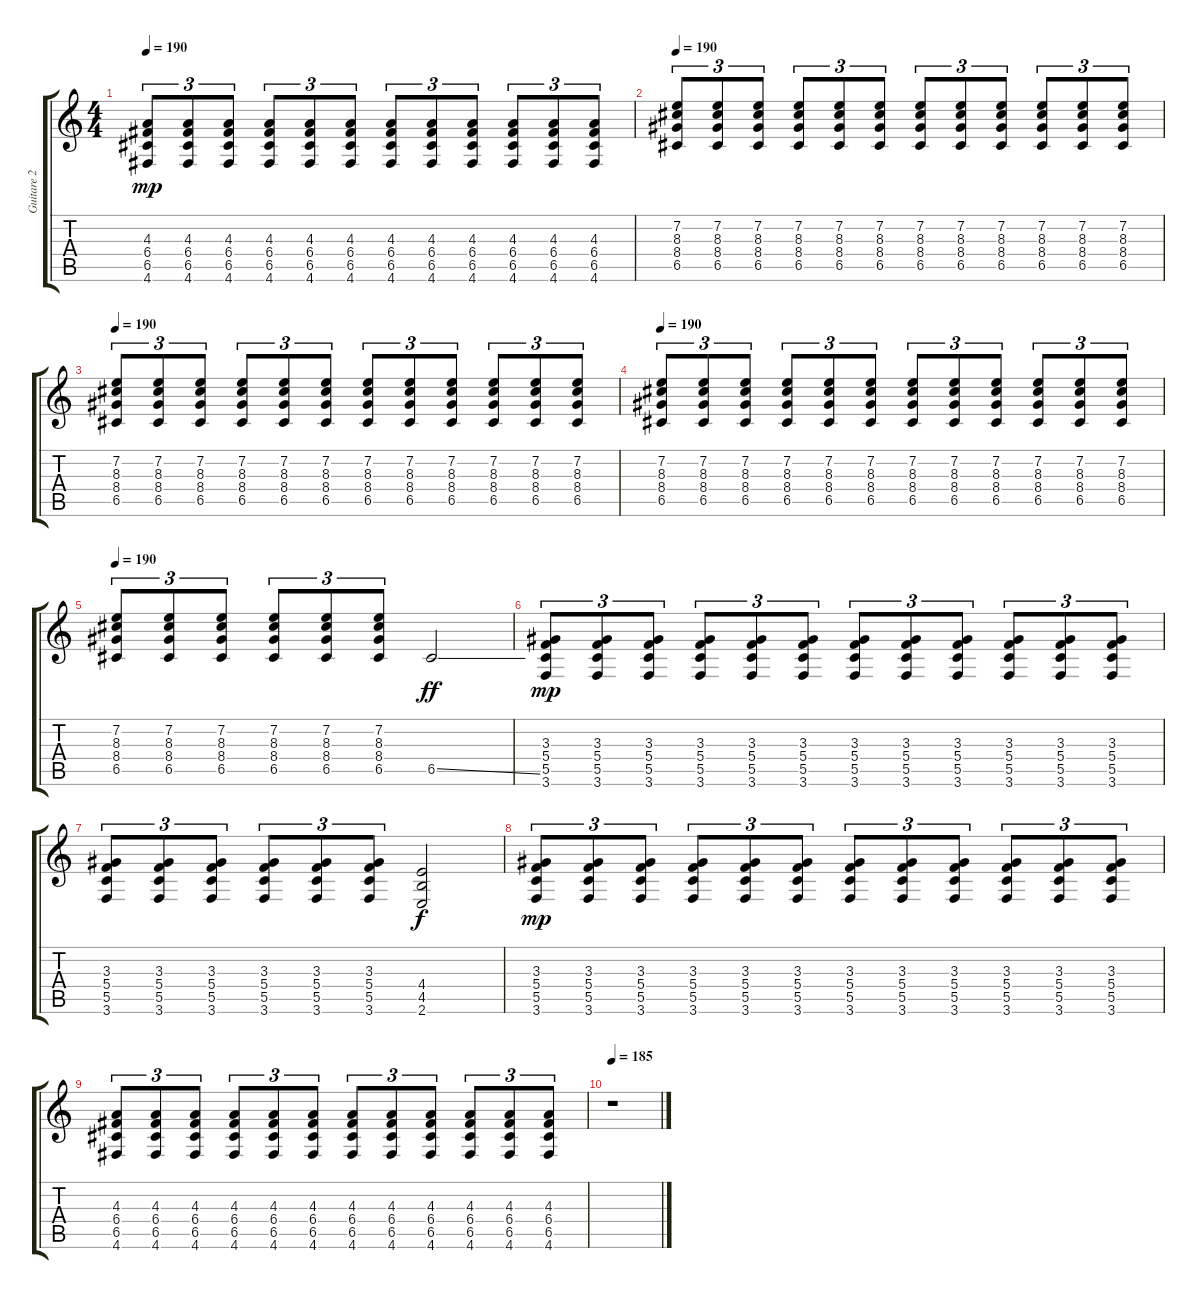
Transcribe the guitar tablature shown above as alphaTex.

\track ("Guitare 2" "Guitare 2") {instrument overdrivenguitar}
\staff {score tabs}
\tuning (D4 A3 F3 C3 G2 D2) {hide}
\ts (4 4)
\tempo 190
\clef g2
\ks c
(4.3 6.4 6.5 4.6).8{tu (3 2) dy mp} (4.3 6.4 6.5 4.6).8{tu (3 2)} (4.3 6.4 6.5 4.6).8{tu (3 2)} (4.3 6.4 6.5 4.6).8{tu (3 2)} (4.3 6.4 6.5 4.6).8{tu (3 2)} (4.3 6.4 6.5 4.6).8{tu (3 2)} (4.3 6.4 6.5 4.6).8{tu (3 2)} (4.3 6.4 6.5 4.6).8{tu (3 2)} (4.3 6.4 6.5 4.6).8{tu (3 2)} (4.3 6.4 6.5 4.6).8{tu (3 2)} (4.3 6.4 6.5 4.6).8{tu (3 2)} (4.3 6.4 6.5 4.6).8{tu (3 2)} |
\tempo 190
(7.2 8.3 8.4 6.5).8{tu (3 2)} (7.2 8.3 8.4 6.5).8{tu (3 2)} (7.2 8.3 8.4 6.5).8{tu (3 2)} (7.2 8.3 8.4 6.5).8{tu (3 2)} (7.2 8.3 8.4 6.5).8{tu (3 2)} (7.2 8.3 8.4 6.5).8{tu (3 2)} (7.2 8.3 8.4 6.5).8{tu (3 2)} (7.2 8.3 8.4 6.5).8{tu (3 2)} (7.2 8.3 8.4 6.5).8{tu (3 2)} (7.2 8.3 8.4 6.5).8{tu (3 2)} (7.2 8.3 8.4 6.5).8{tu (3 2)} (7.2 8.3 8.4 6.5).8{tu (3 2)} |
\tempo 190
(7.2 8.3 8.4 6.5).8{tu (3 2)} (7.2 8.3 8.4 6.5).8{tu (3 2)} (7.2 8.3 8.4 6.5).8{tu (3 2)} (7.2 8.3 8.4 6.5).8{tu (3 2)} (7.2 8.3 8.4 6.5).8{tu (3 2)} (7.2 8.3 8.4 6.5).8{tu (3 2)} (7.2 8.3 8.4 6.5).8{tu (3 2)} (7.2 8.3 8.4 6.5).8{tu (3 2)} (7.2 8.3 8.4 6.5).8{tu (3 2)} (7.2 8.3 8.4 6.5).8{tu (3 2)} (7.2 8.3 8.4 6.5).8{tu (3 2)} (7.2 8.3 8.4 6.5).8{tu (3 2)} |
\tempo 190
(7.2 8.3 8.4 6.5).8{tu (3 2)} (7.2 8.3 8.4 6.5).8{tu (3 2)} (7.2 8.3 8.4 6.5).8{tu (3 2)} (7.2 8.3 8.4 6.5).8{tu (3 2)} (7.2 8.3 8.4 6.5).8{tu (3 2)} (7.2 8.3 8.4 6.5).8{tu (3 2)} (7.2 8.3 8.4 6.5).8{tu (3 2)} (7.2 8.3 8.4 6.5).8{tu (3 2)} (7.2 8.3 8.4 6.5).8{tu (3 2)} (7.2 8.3 8.4 6.5).8{tu (3 2)} (7.2 8.3 8.4 6.5).8{tu (3 2)} (7.2 8.3 8.4 6.5).8{tu (3 2)} |
\tempo 190
(7.2 8.3 8.4 6.5).8{tu (3 2)} (7.2 8.3 8.4 6.5).8{tu (3 2)} (7.2 8.3 8.4 6.5).8{tu (3 2)} (7.2 8.3 8.4 6.5).8{tu (3 2)} (7.2 8.3 8.4 6.5).8{tu (3 2)} (7.2 8.3 8.4 6.5).8{tu (3 2)} 6.5{ss}.2{dy ff} |
(3.3 5.4 5.5 3.6).8{tu (3 2) dy mp} (3.3 5.4 5.5 3.6).8{tu (3 2)} (3.3 5.4 5.5 3.6).8{tu (3 2)} (3.3 5.4 5.5 3.6).8{tu (3 2)} (3.3 5.4 5.5 3.6).8{tu (3 2)} (3.3 5.4 5.5 3.6).8{tu (3 2)} (3.3 5.4 5.5 3.6).8{tu (3 2)} (3.3 5.4 5.5 3.6).8{tu (3 2)} (3.3 5.4 5.5 3.6).8{tu (3 2)} (3.3 5.4 5.5 3.6).8{tu (3 2)} (3.3 5.4 5.5 3.6).8{tu (3 2)} (3.3 5.4 5.5 3.6).8{tu (3 2)} |
(3.3 5.4 5.5 3.6).8{tu (3 2)} (3.3 5.4 5.5 3.6).8{tu (3 2)} (3.3 5.4 5.5 3.6).8{tu (3 2)} (3.3 5.4 5.5 3.6).8{tu (3 2)} (3.3 5.4 5.5 3.6).8{tu (3 2)} (3.3 5.4 5.5 3.6).8{tu (3 2)} (4.4 4.5 2.6).2{dy f} |
(3.3 5.4 5.5 3.6).8{tu (3 2) dy mp} (3.3 5.4 5.5 3.6).8{tu (3 2)} (3.3 5.4 5.5 3.6).8{tu (3 2)} (3.3 5.4 5.5 3.6).8{tu (3 2)} (3.3 5.4 5.5 3.6).8{tu (3 2)} (3.3 5.4 5.5 3.6).8{tu (3 2)} (3.3 5.4 5.5 3.6).8{tu (3 2)} (3.3 5.4 5.5 3.6).8{tu (3 2)} (3.3 5.4 5.5 3.6).8{tu (3 2)} (3.3 5.4 5.5 3.6).8{tu (3 2)} (3.3 5.4 5.5 3.6).8{tu (3 2)} (3.3 5.4 5.5 3.6).8{tu (3 2)} |
(4.3 6.4 6.5 4.6).8{tu (3 2)} (4.3 6.4 6.5 4.6).8{tu (3 2)} (4.3 6.4 6.5 4.6).8{tu (3 2)} (4.3 6.4 6.5 4.6).8{tu (3 2)} (4.3 6.4 6.5 4.6).8{tu (3 2)} (4.3 6.4 6.5 4.6).8{tu (3 2)} (4.3 6.4 6.5 4.6).8{tu (3 2)} (4.3 6.4 6.5 4.6).8{tu (3 2)} (4.3 6.4 6.5 4.6).8{tu (3 2)} (4.3 6.4 6.5 4.6).8{tu (3 2)} (4.3 6.4 6.5 4.6).8{tu (3 2)} (4.3 6.4 6.5 4.6).8{tu (3 2)} |
\tempo 185
r.1
